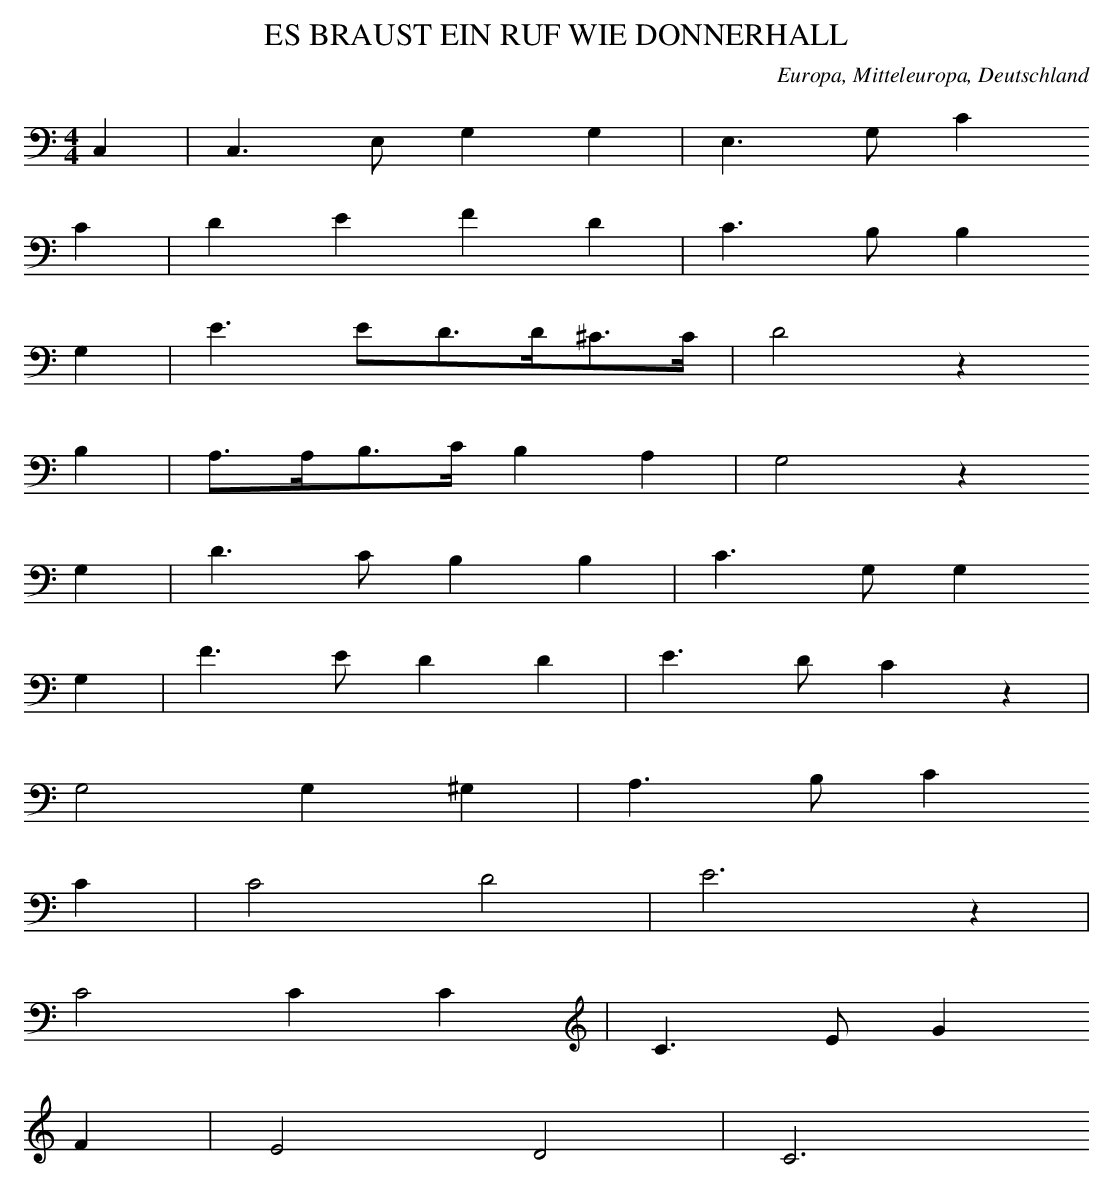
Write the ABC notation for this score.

X:1
T: ES BRAUST EIN RUF WIE DONNERHALL
O: Europa, Mitteleuropa, Deutschland
M: 4/4
L: 1/16
K: C
C,4 | C,6E,2G,4G,4 | E,6G,2C4
C4 | D4E4F4D4 | C6B,2B,4
G,4 | E6E2D3D^C3C | D8z4
B,4 | A,3A,B,3CB,4A,4 | G,8z4
G,4 | D6C2B,4B,4 | C6G,2G,4
G,4 | F6E2D4D4 | E6D2C4z4 |
G,8G,4^G,4 | A,6B,2C4
C4 | C8D8 | E12z4 |
C8C4C4 | C6E2G4
F4 | E8D8 | C12
